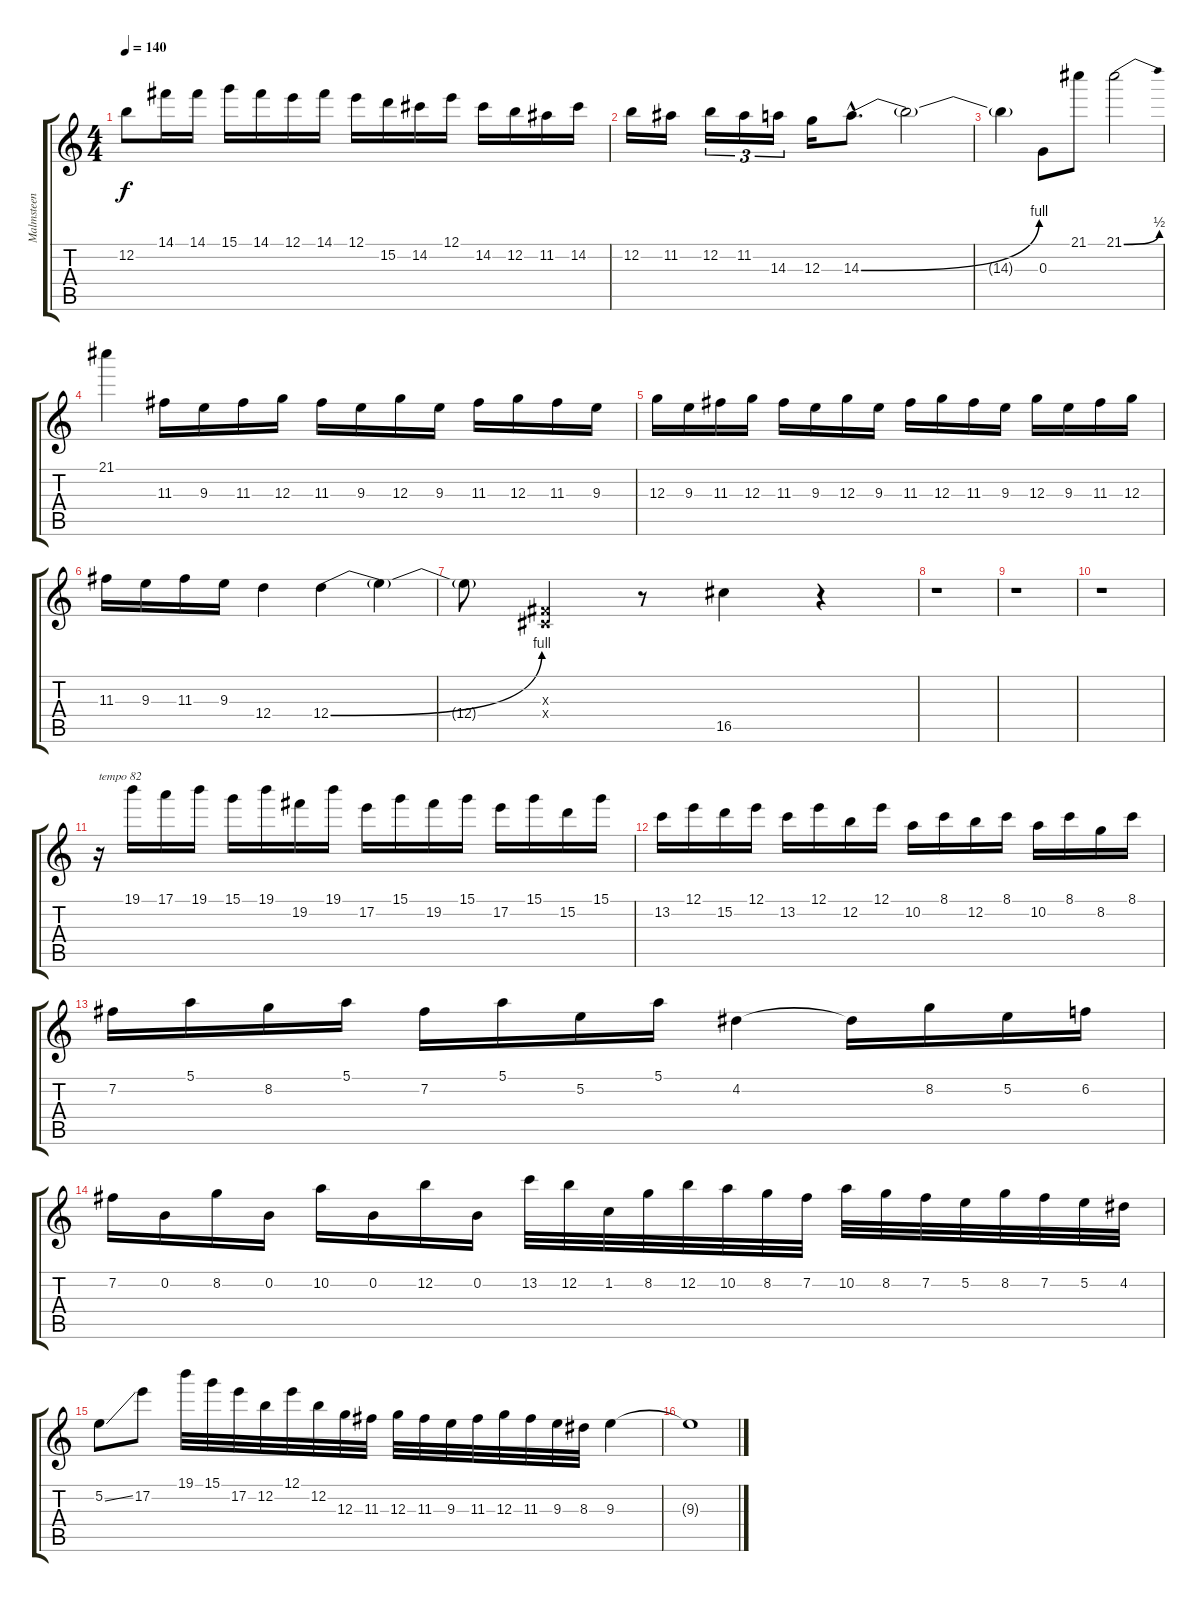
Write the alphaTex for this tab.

\track ("Malmsteen lead" "Malmsteen ") {instrument distortionguitar}
\staff {score tabs}
\tuning (E4 B3 G3 D3 A2 E2) {hide}
\ts (4 4)
\tempo 140
\clef g2
\ks c
12.2.8{dy f} 14.1.16 14.1.16 15.1.16 14.1.16 12.1.16 14.1.16 12.1.16 15.2.16 14.2.16 12.1.16 14.2.16 12.2.16 11.2.16 14.2.16 |
12.2.16 11.2.16 12.2.16{tu (3 2)} 11.2.16{tu (3 2)} 14.3.16{tu (3 2)} 12.3.16 14.3{be (bend 0 0 60 4) hac}.8{d} 14.3{t}.2 |
14.3{t}.4 0.3.8 21.1.8 21.1{be (bend 0 0 60 2)}.2 |
21.1.4 11.3.16 9.3.16 11.3.16 12.3.16 11.3.16 9.3.16 12.3.16 9.3.16 11.3.16 12.3.16 11.3.16 9.3.16 |
12.3.16 9.3.16 11.3.16 12.3.16 11.3.16 9.3.16 12.3.16 9.3.16 11.3.16 12.3.16 11.3.16 9.3.16 12.3.16 9.3.16 11.3.16 12.3.16 |
11.3.16 9.3.16 11.3.16 9.3.16 12.4.4 12.4{be (bend 0 0 60 4)}.4 12.4{t}.4 |
12.4{t}.8 (-1.3{x} -1.4{x}).4 r.8 16.5.4 r.4 |
r.1 |
r.1 |
r.1 |
r.16{txt "tempo 82"} 19.1.16 17.1.16 19.1.16 15.1.16 19.1.16 19.2.16 19.1.16 17.2.16 15.1.16 19.2.16 15.1.16 17.2.16 15.1.16 15.2.16 15.1.16 |
13.2.16 12.1.16 15.2.16 12.1.16 13.2.16 12.1.16 12.2.16 12.1.16 10.2.16 8.1.16 12.2.16 8.1.16 10.2.16 8.1.16 8.2.16 8.1.16 |
7.2.16 5.1.16 8.2.16 5.1.16 7.2.16 5.1.16 5.2.16 5.1.16 4.2.4 4.2{t}.16 8.2.16 5.2.16 6.2.16 |
7.2.16 0.2.16 8.2.16 0.2.16 10.2.16 0.2.16 12.2.16 0.2.16 13.2.32 12.2.32 1.2.32 8.2.32 12.2.32 10.2.32 8.2.32 7.2.32 10.2.32 8.2.32 7.2.32 5.2.32 8.2.32 7.2.32 5.2.32 4.2.32 |
5.2{ss}.8 17.2.8 19.1.32 15.1.32 17.2.32 12.2.32 12.1.32 12.2.32 12.3.32 11.3.32 12.3.32 11.3.32 9.3.32 11.3.32 12.3.32 11.3.32 9.3.32 8.3.32 9.3.4 |
9.3{t}.1
